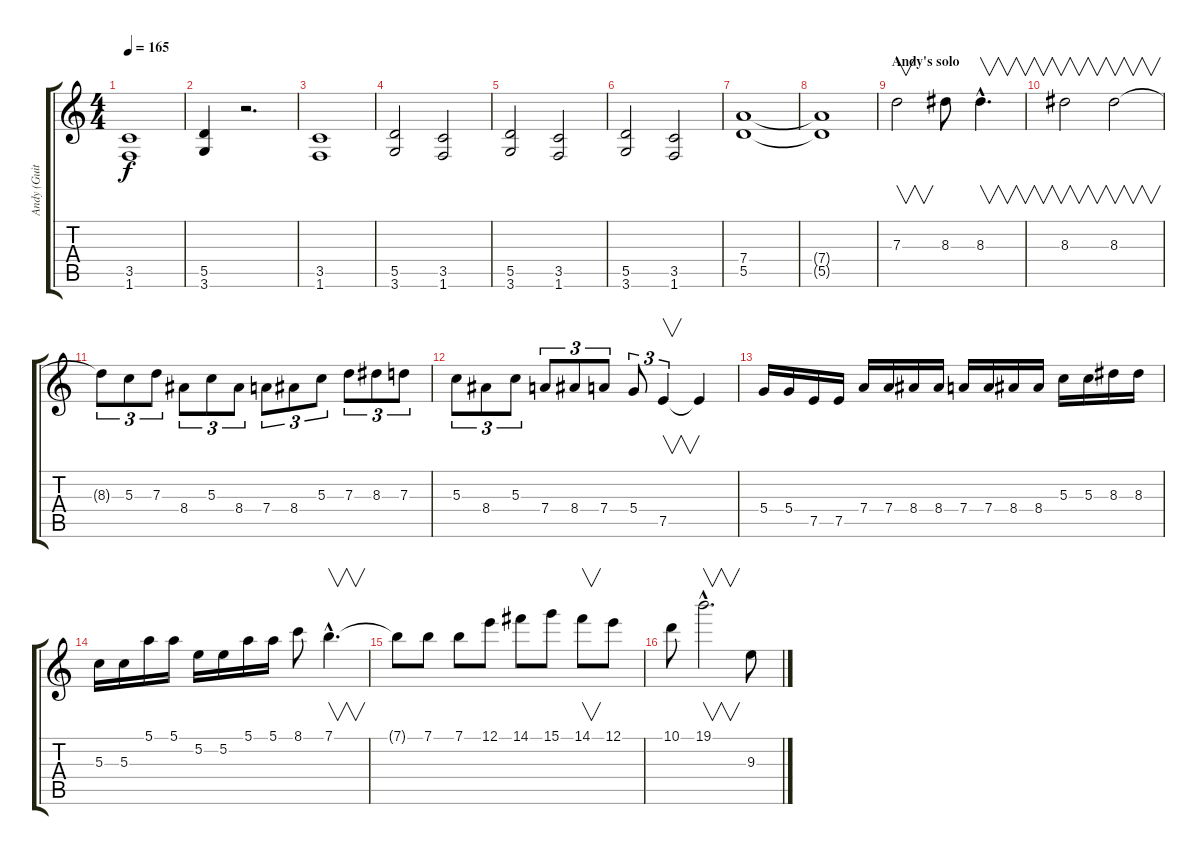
\track ("Andy (Guitar)" "Andy (Guit") {instrument distortionguitar}
\staff {score tabs}
\tuning (E4 B3 G3 D3 A2 E2) {hide}
\ts (4 4)
\tempo 165
\clef g2
\ks c
(3.5 1.6).1{dy f} |
(5.5 3.6).4 r.2{d} |
(3.5 1.6).1 |
(5.5 3.6).2 (3.5 1.6).2 |
(5.5 3.6).2 (3.5 1.6).2 |
(5.5 3.6).2 (3.5 1.6).2 |
(7.4 5.5).1 |
(7.4{t} 5.5{t}).1 |
\section ("" "Andy's solo")
7.3.2{v volume 15} 8.3.8 8.3{hac}.4{v d} |
8.3.2{v} 8.3.2{v} |
8.3{t}.8{tu (3 2)} 5.3.8{tu (3 2)} 7.3.8{tu (3 2)} 8.4.8{tu (3 2)} 5.3.8{tu (3 2)} 8.4.8{tu (3 2)} 7.4.8{tu (3 2)} 8.4.8{tu (3 2)} 5.3.8{tu (3 2)} 7.3.8{tu (3 2)} 8.3.8{tu (3 2)} 7.3.8{tu (3 2)} |
5.3.8{tu (3 2)} 8.4.8{tu (3 2)} 5.3.8{tu (3 2)} 7.4.8{tu (3 2)} 8.4.8{tu (3 2)} 7.4.8{tu (3 2)} 5.4.8{tu (3 2)} 7.5.4{v tu (3 2)} 7.5{t}.4 |
5.4.16 5.4.16 7.5.16 7.5.16 7.4.16 7.4.16 8.4.16 8.4.16 7.4.16 7.4.16 8.4.16 8.4.16 5.3.16 5.3.16 8.3.16 8.3.16 |
5.3.16 5.3.16 5.1.16 5.1.16 5.2.16 5.2.16 5.1.16 5.1.16 8.1.8 7.1{hac}.4{v d} |
7.1{t}.8 7.1.8 7.1.8 12.1.8 14.1.8 15.1.8 14.1.8{v} 12.1.8 |
10.1.8 19.1{hac}.2{v d} 9.3.8
